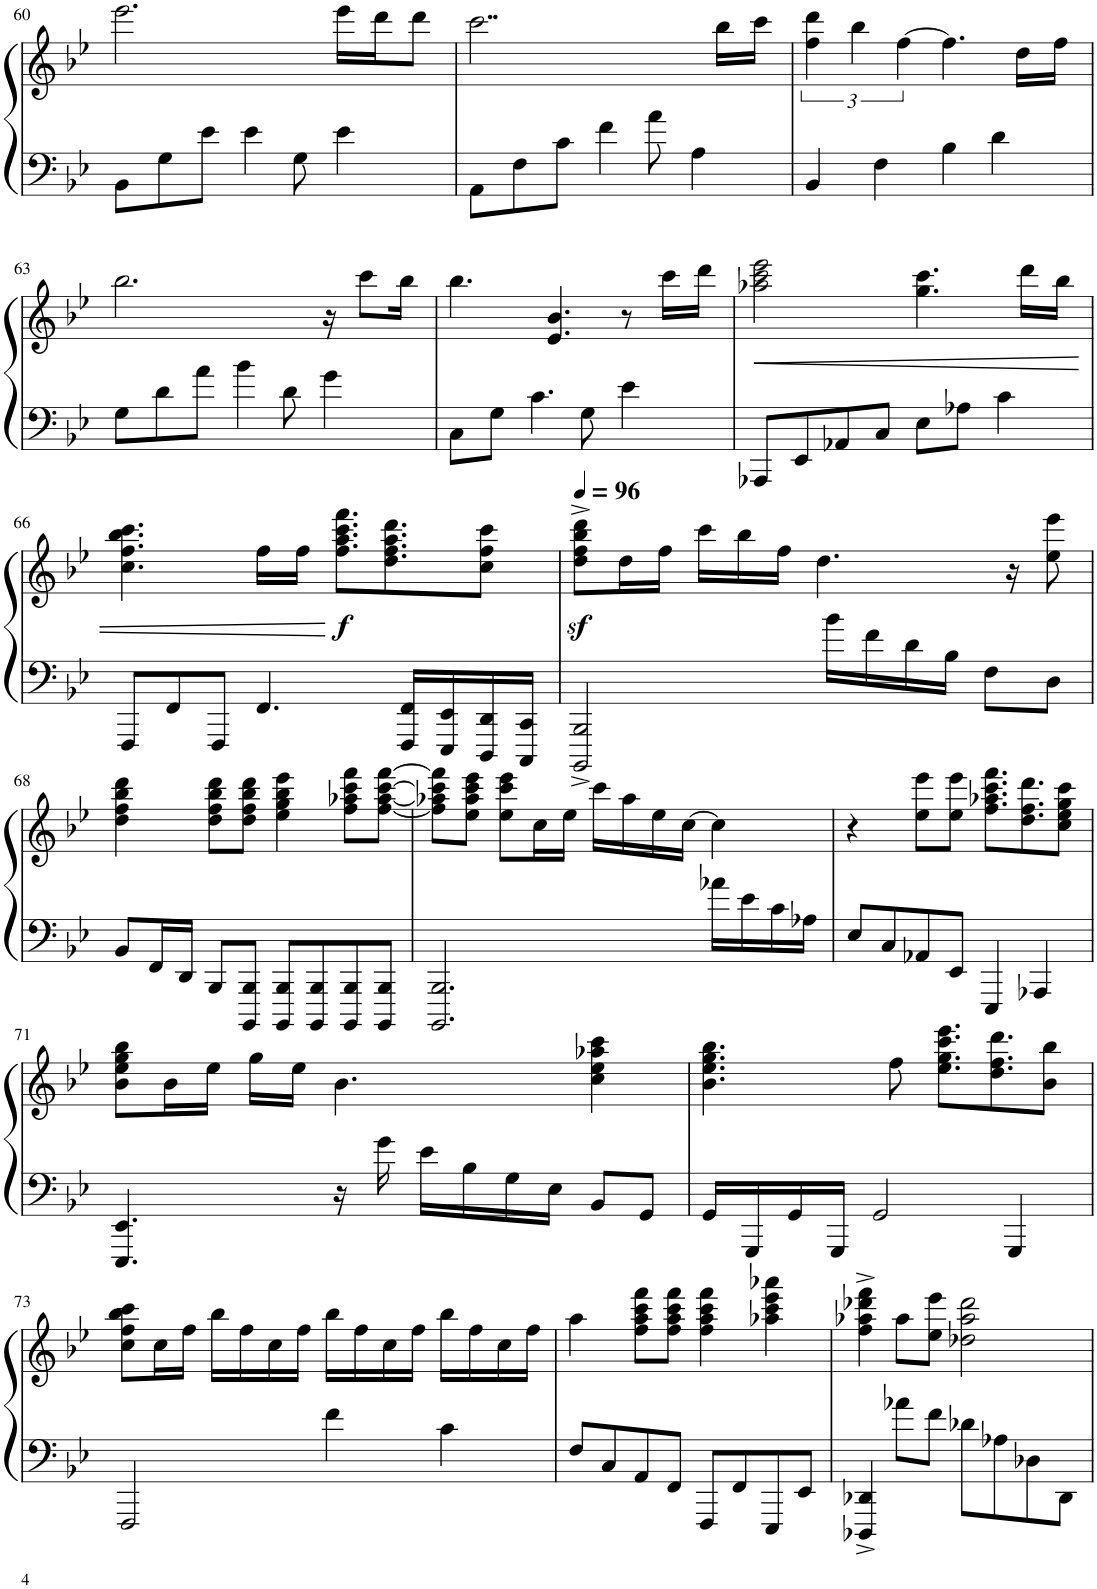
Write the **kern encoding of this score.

**kern	**kern	**dynam
*part1	*part1	*part1
*staff2	*staff1	*staff1/2
*I"Piano	*	*
*I'Pno	*	*
!!LO:PB:g=z
*clefF4	*clefG2	*
*k[b-e-]	*k[b-e-]	*
*M4/4	*M4/4	*
=60	=60	=60
8BB-\L	2.eee-\	.
8G\	.	.
8e-\J	.	.
4e-\	.	.
8G\	.	.
4e-\	16eee-\LL	.
.	16ddd\J	.
.	8ddd\J	.
=61	=61	=61
8AA\L	2..ccc\	.
8F\	.	.
8c\J	.	.
4f\	.	.
8a\	.	.
4A\	.	.
.	16bb-\LL	.
.	16ccc\JJ	.
=62	=62	=62
4BB-/	6ff\ 6ddd\	.
.	6bb-\	.
4F\	.	.
.	[6ff\	.
4B-\	4.ff\]	.
4d\	.	.
.	16dd\LL	.
.	16ff\JJ	.
!!LO:LB:g=z
=63	=63	=63
8G\L	2.bb-\	.
8d\	.	.
8a\J	.	.
4b-\	.	.
8d\	.	.
4g\	16r	.
.	8ccc\L	.
.	16bb-\Jk	.
=64	=64	=64
8C\L	4.bb-\	.
8G\J	.	.
4.c\	.	.
.	4.e-/ 4.b-/	.
8G\	.	.
4e-\	8r	.
.	16ccc\LL	.
.	16ddd\JJ	.
=65	=65	=65
!	!	!LO:HP:b
8AAA-X/L	2aa-X\ 2ccc\ 2eee-\	<
8EE-/	.	.
8AA-X/	.	.
8C/J	.	.
8E-\L	4.gg\ 4.ccc\	.
8A-X\J	.	.
4c\	.	.
.	16ddd\LL	.
.	16bb-\JJ	.
!!LO:LB:g=z
=66	=66	=66
8FFF/L	4.cc\ 4.ff\ 4.bb-\ 4.ccc\	.
8FF/	.	.
8FFF/J	.	.
4.FF/	16ff\LL	.
.	16ff\JJ	.
!	!	!LO:DY:n=1:b
.	8.ff\ 8.aa\ 8.ccc\ 8.fff\L	[ f
.	8.dd\ 8.ff\ 8.aa\ 8.ddd\	.
16FFF/ 16FF/LL	.	.
16EEE-/ 16EE-/	.	.
16DDD/ 16DD/	8cc\ 8ff\ 8ccc\J	.
16CCC/ 16CC/JJ	.	.
=67	=67	=67
*	*MM96	*
2BBBB-/^ 2BBB-/^	8dd\z<^ 8ff\z<^ 8bb-\z<^ 8ddd\z<^L	.
.	16dd\L	.
.	16ff\JJ	.
.	16ccc\LL	.
.	16bb-\	.
.	16ff\JJ	.
.	4.dd\	.
16b-\LL	.	.
16f\	.	.
16d\	.	.
16B-\JJ	.	.
8F\L	.	.
.	16r	.
8D\J	8ee-\ 8eee-\	.
!!LO:LB:g=z
=68	=68	=68
8BB-/L	4dd\ 4ff\ 4bb-\ 4ddd\	.
16FF/L	.	.
16DD/JJ	.	.
8BBB-/L	8dd\ 8ff\ 8bb-\ 8ddd\L	.
8BBBB-/ 8BBB-/J	8dd\ 8ff\ 8bb-\ 8ddd\J	.
8BBBB-/ 8BBB-/L	4ee-\ 4gg\ 4bb-\ 4eee-\	.
8BBBB-/ 8BBB-/	.	.
8BBBB-/ 8BBB-/	8ff\ 8aa-X\ 8ccc\ 8fff\L	.
8BBBB-/ 8BBB-/J	[8ff\ [8aa-\ [8ccc\ [8fff\J	.
=69	=69	=69
2.BBBB-/ 2.BBB-/	8ff\ 8aa-X\ 8ccc\ 8fff\L	.
.	8ee-\ 8aa-\ 8ccc\ 8eee-\J	.
.	8ee-\ 8ccc\ 8eee-\L	.
.	16cc\L	.
.	16ee-\JJ	.
.	16ccc\LL	.
.	16aa-\	.
.	16ee-\	.
.	[16cc\JJ	.
16a-X\LL	4cc\]	.
16e-\	.	.
16c\	.	.
16A-X\JJ	.	.
=70	=70	=70
8E-/L	4r	.
8C/	.	.
8AA-X/	8ee-\ 8eee-\L	.
8EE-/J	8ee-\ 8eee-\J	.
4EEE-/	8.ff\ 8.aa-X\ 8.ccc\ 8.fff\L	.
.	8.dd\ 8.ff\ 8.ddd\	.
4AAA-X/	.	.
.	8cc\ 8ee-\ 8gg\ 8ccc\J	.
!!LO:LB:g=z
=71	=71	=71
4.EEE-/ 4.EE-/	8b-\ 8ee-\ 8gg\ 8bb-\L	.
.	16b-\L	.
.	16ee-\JJ	.
.	16gg\LL	.
.	16ee-\JJ	.
16r	4.b-\	.
16g\	.	.
16e-\LL	.	.
16B-\	.	.
16G\	.	.
16E-\JJ	.	.
8BB-/L	4cc\ 4ee-\ 4aa-X\ 4ccc\	.
8GG/J	.	.
=72	=72	=72
16GG/LL	4.b-\ 4.ee-\ 4.gg\ 4.bb-\	.
16GGG/	.	.
16GG/	.	.
16GGG/JJ	.	.
2GG/	.	.
.	8ff\	.
.	8.ee-\ 8.gg\ 8.ccc\ 8.eee-\L	.
.	8.dd\ 8.ff\ 8.ddd\	.
4GGG/	.	.
.	8b-\ 8bb-\J	.
!!LO:LB:g=z
=73	=73	=73
2FFF/	8cc\ 8ff\ 8bb-\ 8ccc\L	.
.	16cc\L	.
.	16ff\JJ	.
.	16bb-\LL	.
.	16ff\	.
.	16cc\	.
.	16ff\JJ	.
4f\	16bb-\LL	.
.	16ff\	.
.	16cc\	.
.	16ff\JJ	.
4c\	16bb-\LL	.
.	16ff\	.
.	16cc\	.
.	16ff\JJ	.
=74	=74	=74
8F/L	4aa\	.
8C/	.	.
8AA/	8ff\ 8aa\ 8ccc\ 8fff\L	.
8FF/J	8ff\ 8aa\ 8ccc\ 8fff\J	.
8FFF/L	4ff\ 4aa\ 4ccc\ 4fff\	.
8FF/	.	.
8EEE-/	4aa-X\ 4ccc\ 4eee-\ 4aaa-X\	.
8EE-/J	.	.
=75	=75	=75
4DDD-X/^ 4DD-X/^	4ff\^ 4aa-X\^ 4ddd-X\^ 4fff\^	.
8a-X\L	8aa-\L	.
8f\J	8ee-\ 8eee-\J	.
8d-X\L	2dd-X\ 2aa-\ 2ddd-\	.
8A-X\	.	.
8D-X\	.	.
8DD-\J	.	.
=	=	=
*-	*-	*-
